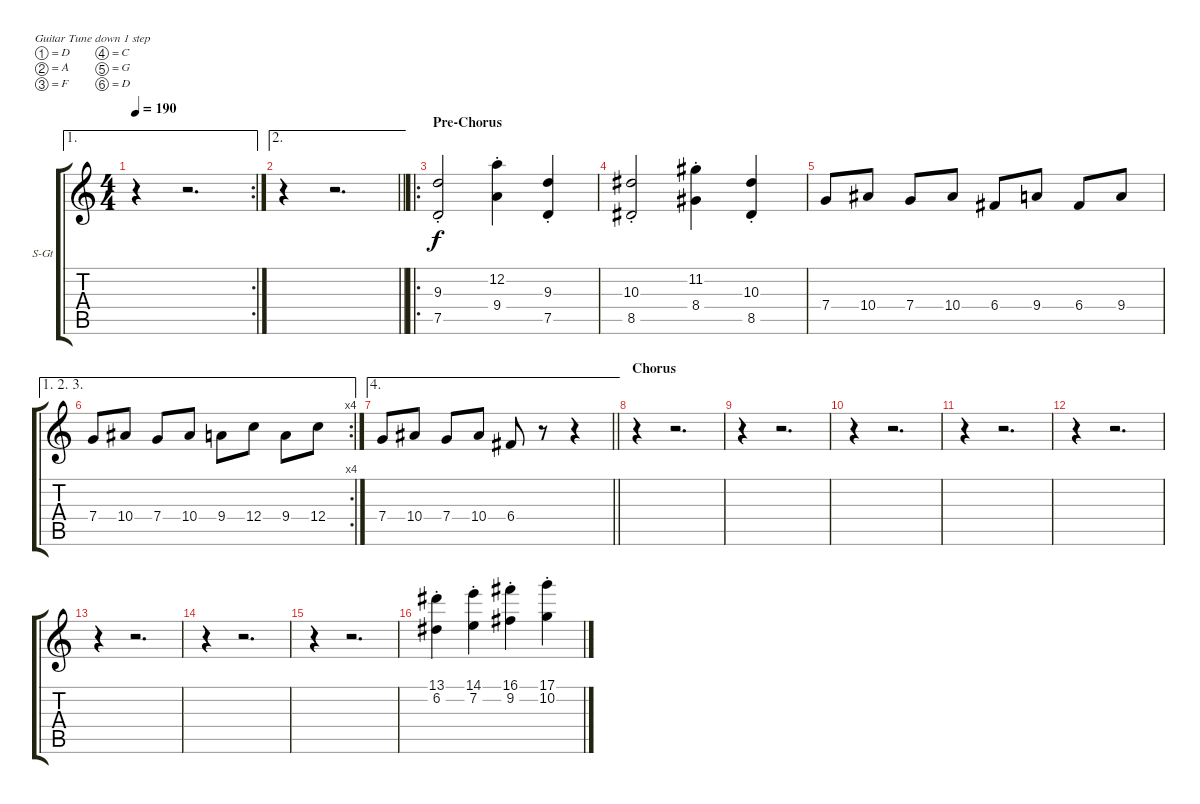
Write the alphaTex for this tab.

\bracketExtendMode groupsimilarinstruments
\firstSystemTrackNameOrientation horizontal
\otherSystemsTrackNameOrientation horizontal
\track ("Strings" "S-Gt") {instrument stringensemble1}
\staff {score tabs}
\tuning (D4 A3 F3 C3 G2 D2)
\displaytranspose 12
\ae 1
\rc 2
\ts (4 4)
\tempo 190
\clef g2
\ks c
r.4{dy f} r.2{d} |
\ae 2
\barLineRight lightlight
r.4 r.2{d} |
\ro
\section ("" "Pre-Chorus")
(9.3{st} 7.5{st}).2 (12.2{st} 9.4{st}).4 (9.3{st} 7.5{st}).4 |
(10.3{st} 8.5{st}).2 (11.2{st} 8.4{st}).4 (10.3{st} 8.5{st}).4 |
7.4.8 10.4.8 7.4.8 10.4.8 6.4.8 9.4.8 6.4.8 9.4.8 |
\ae (1 2 3)
\rc 4
7.4.8 10.4.8 7.4.8 10.4.8 9.4.8 12.4.8 9.4.8 12.4.8 |
\ae 4
\barLineRight lightlight
7.4.8 10.4.8 7.4.8 10.4.8 6.4.8 r.8 r.4 |
\section ("" "Chorus")
r.4 r.2{d} |
r.4 r.2{d} |
r.4 r.2{d} |
r.4 r.2{d} |
r.4 r.2{d} |
r.4 r.2{d} |
r.4 r.2{d} |
r.4 r.2{d} |
(13.1{st} 6.2{st}).4 (14.1{st} 7.2{st}).4 (16.1{st} 9.2{st}).4 (17.1{st} 10.2{st}).4
